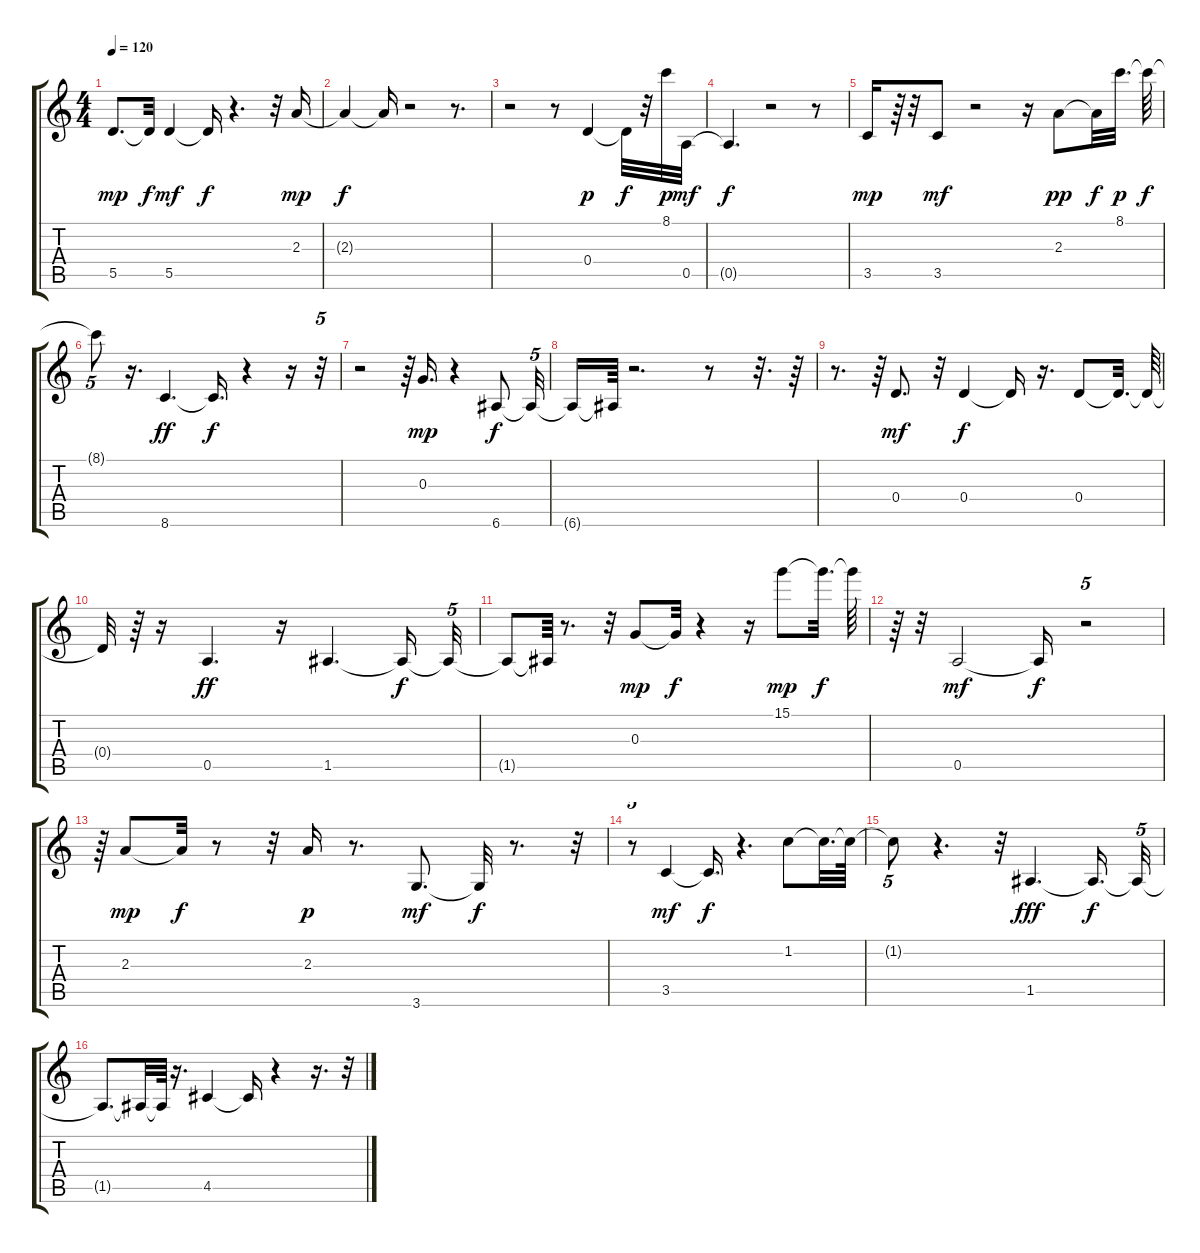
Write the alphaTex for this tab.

\track "" {instrument acousticguitarsteel}
\staff {score tabs}
\tuning (E4 B3 G3 D3 A2 E2) {hide}
\ts (4 4)
\tempo 120
\clef g2
\ks c
5.5.8{d dy mp} 5.5{t}.32{dy f} 5.5.4{dy mf} 5.5{t}.16{dy f} r.4{d} r.32 2.3.16{dy mp} |
2.3{t}.4{dy f} 2.3{t}.16 r.2 r.8{d} |
r.2 r.8 0.4.4{dy p} 0.4{t}.32{dy f} r.32 8.1.32{dy p} 0.5.32{dy mf} |
0.5{t}.4{d dy f} r.2 r.8 |
3.5.16{dy mp} r.64 r.32 3.5.8{dy mf} r.2 r.16 2.3.8{dy pp} 2.3{t}.32{dy f} 8.1.32{d dy p} 8.1{t}.64{dy f} |
8.1{t}.8{tu (5 4)} r.16{d} 8.6.4{d dy ff} 8.6{t}.16{d dy f} r.4 r.16 r.32{tu (5 4)} |
r.2 r.64 0.3.16{d dy mp} r.4 6.6.8{dy f} 6.6{t}.32{tu (5 4)} |
6.6{t}.16 6.6{t}.64 r.2{d} r.8 r.32{d} r.64 |
r.8{d} r.64 0.4.8{d dy mf} r.32 0.4.4{dy f} 0.4{t}.16 r.16{d} 0.4.8 0.4{t}.32{d} 0.4{t}.64 |
0.4{t}.32 r.64 r.16 0.5.4{d dy ff} r.16 1.5.4{d} 1.5{t}.16{dy f} 1.5{t}.32{tu (5 4)} |
1.5{t}.8 1.5{t}.64 r.8{d} r.32 0.3.8{dy mp} 0.3{t}.32{dy f} r.4 r.16 15.1.8{dy mp} 15.1{t}.32{d dy f} 15.1{t}.64 |
r.64 r.32 0.5.2{dy mf} 0.5{t}.16{dy f} r.2{tu (5 4)} |
r.64 2.3.8{dy mp} 2.3{t}.32{dy f} r.8 r.32 2.3.16{dy p} r.8{d} 3.6.8{d dy mf} 3.6{t}.32{dy f} r.8{d} r.32{tu (5 4)} |
r.8{tu (5 4)} 3.5.4{dy mf} 3.5{t}.16{d dy f} r.4{d} 1.2.8 1.2{t}.32{d} 1.2{t}.64 |
1.2{t}.8{tu (5 4)} r.4{d} r.32 1.5.4{d dy fff} 1.5{t}.16{d dy f} 1.5{t}.32{tu (5 4)} |
1.5{t}.8{d} 1.5{t}.32 1.5{t}.64 r.16{d} 4.5.4 4.5{t}.16 r.4 r.16{d} r.32{tu (5 4)}
